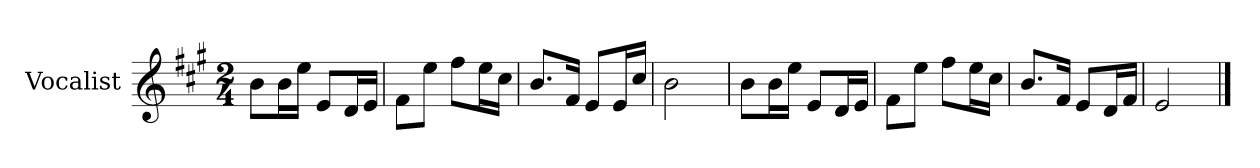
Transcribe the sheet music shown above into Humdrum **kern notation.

**kern
*part1
*staff1
*I"Vocalist
*k[f#c#g#]
*A:
*M2/4
=
8bL
16bL
16eeJJ
8eL
16dL
16eJJ
=1
8f#L
8eeJ
8ff#L
16eeL
16cc#JJ
=2
8.bL
16f#Jk
8eL
16eL
16cc#JJ
=3
2b
=4
8bL
16bL
16eeJJ
8eL
16dL
16eJJ
=5
8f#L
8eeJ
8ff#L
16eeL
16cc#JJ
=6
8.bL
16f#Jk
8eL
16dL
16f#JJ
=7
2e
==
*-
